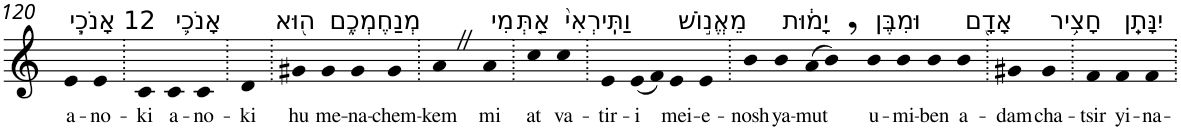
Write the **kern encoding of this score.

**kern	**text
*part1	*part1
*staff1	*staff1
*I"Piano	*
*I'Pno	*
!!LO:PB:g=z
*clefG2	*
*k[]	*
=120	=120
!LO:TX:a:t=12 אָנֹכִ֧י	!
!	!LO:LY:b
4e	a-
!	!LO:LY:b
4e	-no-
=121.	=121.
!	!LO:LY:b
4c	-ki
!LO:TX:a:t=אָנֹכִ֛י	!
!	!LO:LY:b
4c	a-
!	!LO:LY:b
4c	-no-
=122.	=122.
!	!LO:LY:b
4d	-ki
=123.	=123.
!LO:TX:a:t=ה֖וּא	!
!	!LO:LY:b
4g#X	hu
!LO:TX:a:t=מְנַחֶמְכֶ֑ם	!
!	!LO:LY:b
4g#	me-
!	!LO:LY:b
4g#	-na-
!	!LO:LY:b
4g#	-chem-
=124.	=124.
!	!LO:LY:b
4aZ	-kem
!LO:TX:a:t=מִי	!
!	!LO:LY:b
4a	mi
=125.	=125.
!LO:TX:a:t=אַ֤תְּ	!
!	!LO:LY:b
4cc	at
!LO:TX:a:t=וַתִּֽירְאִי֙	!
!	!LO:LY:b
4cc	va-
=126.	=126.
!	!LO:LY:b
4e	-tir-
!	!LO:LY:b
(8e	-i
8f)	.
!LO:TX:a:t=מֵאֱנ֣וֹשׁ	!
!	!LO:LY:b
4e	mei-
!	!LO:LY:b
4e	-e-
=127.	=127.
!	!LO:LY:b
4b	-nosh
!LO:TX:a:t=יָמ֔וּת	!
!	!LO:LY:b
4b	ya-
!	!LO:LY:b
(8a	-mut
8b,)	.
!LO:TX:a:t=וּמִבֶּן	!
!	!LO:LY:b
4b	u-
!	!LO:LY:b
4b	-mi-
!	!LO:LY:b
4b	-ben
!LO:TX:a:t=אָדָ֖ם	!
!	!LO:LY:b
4b	a-
=128.	=128.
!	!LO:LY:b
4g#X	-dam
!LO:TX:a:t=חָצִ֥יר	!
!	!LO:LY:b
4g#	cha-
=129.	=129.
!	!LO:LY:b
4f	-tsir
!LO:TX:a:t=יִנָּתֵֽן	!
!	!LO:LY:b
4f	yi-
!	!LO:LY:b
4f	-na-
=.	=.
*-	*-
